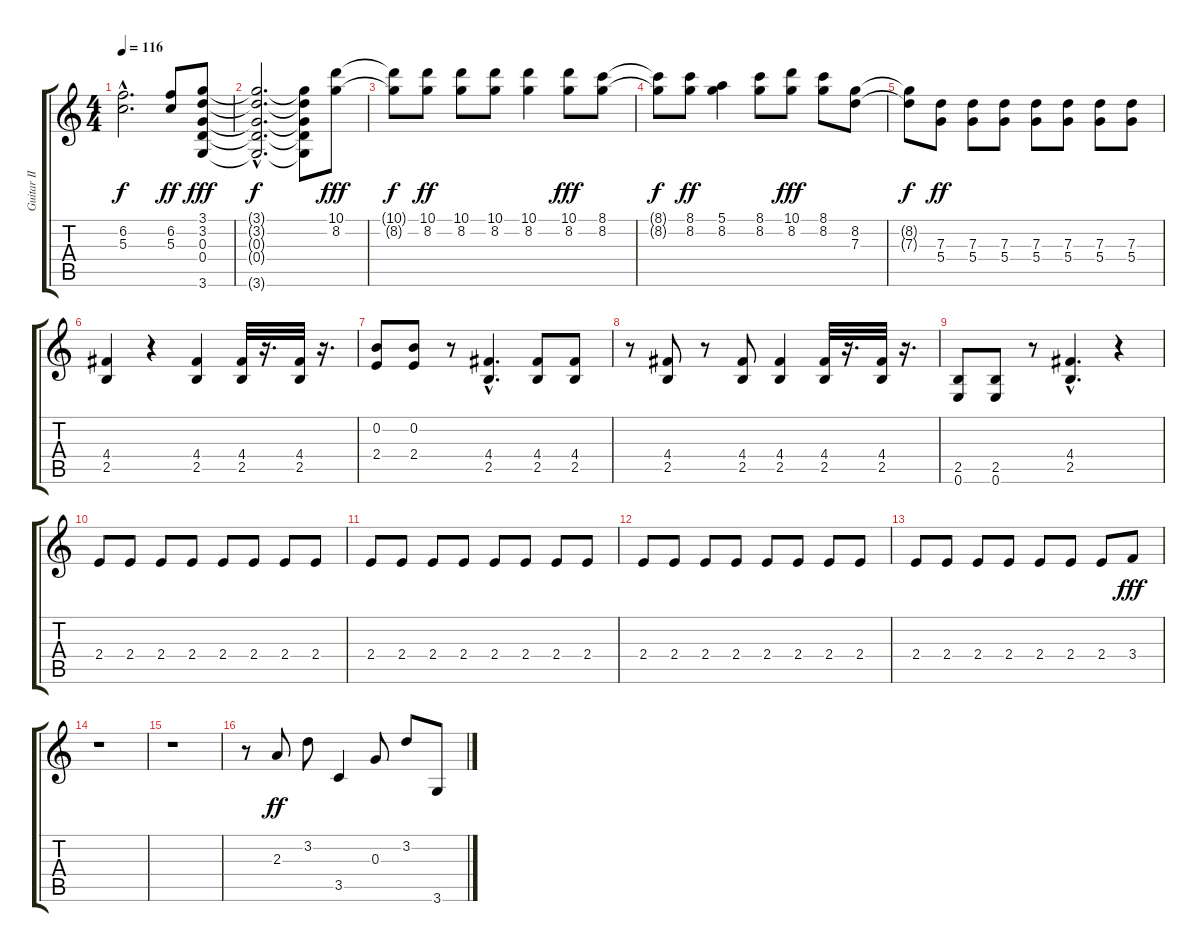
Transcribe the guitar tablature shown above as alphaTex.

\track ("Guitar II" "Guitar II") {instrument distortionguitar}
\staff {score tabs}
\tuning (E4 B3 G3 D3 A2 E2) {hide}
\ts (4 4)
\tempo 116
\clef g2
\ks c
(6.2{hac t} 5.3{hac t}).2{d dy f} (6.2 5.3).8{dy ff} (3.1 3.2 0.3 0.4 3.6).8{dy fff} |
(3.1{hac t} 3.2{hac t} 0.3{hac t} 0.4{hac t} 3.6{hac t}).2{d dy f} (3.1{t} 3.2{t} 0.3{t} 0.4{t} 3.6{t}).8 (10.1 8.2).8{dy fff} |
(10.1{t} 8.2{t}).8{dy f} (10.1 8.2).8{dy ff} (10.1 8.2).8 (10.1 8.2).8 (10.1 8.2).4 (10.1 8.2).8{dy fff} (8.1 8.2).8 |
(8.1{t} 8.2{t}).8{dy f} (8.1 8.2).8{dy ff} (5.1 8.2).4 (8.1 8.2).8 (10.1 8.2).8{dy fff} (8.1 8.2).8 (8.2 7.3).8 |
(8.2{t} 7.3{t}).8{dy f} (7.3 5.4).8{dy ff} (7.3 5.4).8 (7.3 5.4).8 (7.3 5.4).8 (7.3 5.4).8 (7.3 5.4).8 (7.3 5.4).8 |
(4.4 2.5).4 r.4 (4.4 2.5).4 (4.4 2.5).32 r.16{d} (4.4 2.5).32 r.16{d} |
(0.2 2.4).8 (0.2 2.4).8 r.8 (4.4{hac} 2.5{hac}).4{d} (4.4 2.5).8 (4.4 2.5).8 |
r.8 (4.4 2.5).8 r.8 (4.4 2.5).8 (4.4 2.5).4 (4.4 2.5).32 r.16{d} (4.4 2.5).32 r.16{d} |
(2.5 0.6).8 (2.5 0.6).8 r.8 (4.4{hac} 2.5{hac}).4{d} r.4 |
2.4.8 2.4.8 2.4.8 2.4.8 2.4.8 2.4.8 2.4.8 2.4.8 |
2.4.8 2.4.8 2.4.8 2.4.8 2.4.8 2.4.8 2.4.8 2.4.8 |
2.4.8 2.4.8 2.4.8 2.4.8 2.4.8 2.4.8 2.4.8 2.4.8 |
2.4.8 2.4.8 2.4.8 2.4.8 2.4.8 2.4.8 2.4.8 3.4.8{dy fff} |
r.1 |
r.1 |
r.8 2.3.8{dy ff} 3.2.8 3.5.4 0.3.8 3.2.8 3.6.8
